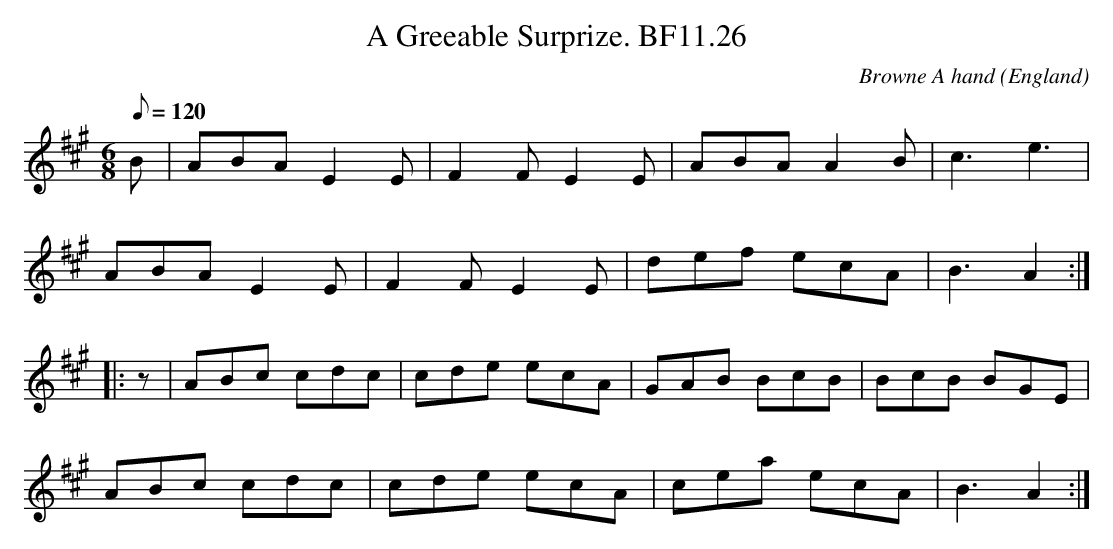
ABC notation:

X:1
T:A Greeable Surprize. BF11.26
M:6/8
Q:120
C:Browne A hand
O:England
K:A
B|ABAE2E|F2FE2E|ABAA2B|c3e3|!
ABAE2E|F2FE2E|def ecA|B3A2::!
z|ABc cdc|cde ecA|GAB BcB|BcB BGE|!
ABc cdc|cde ecA|cea ecA|B3A2:|]
